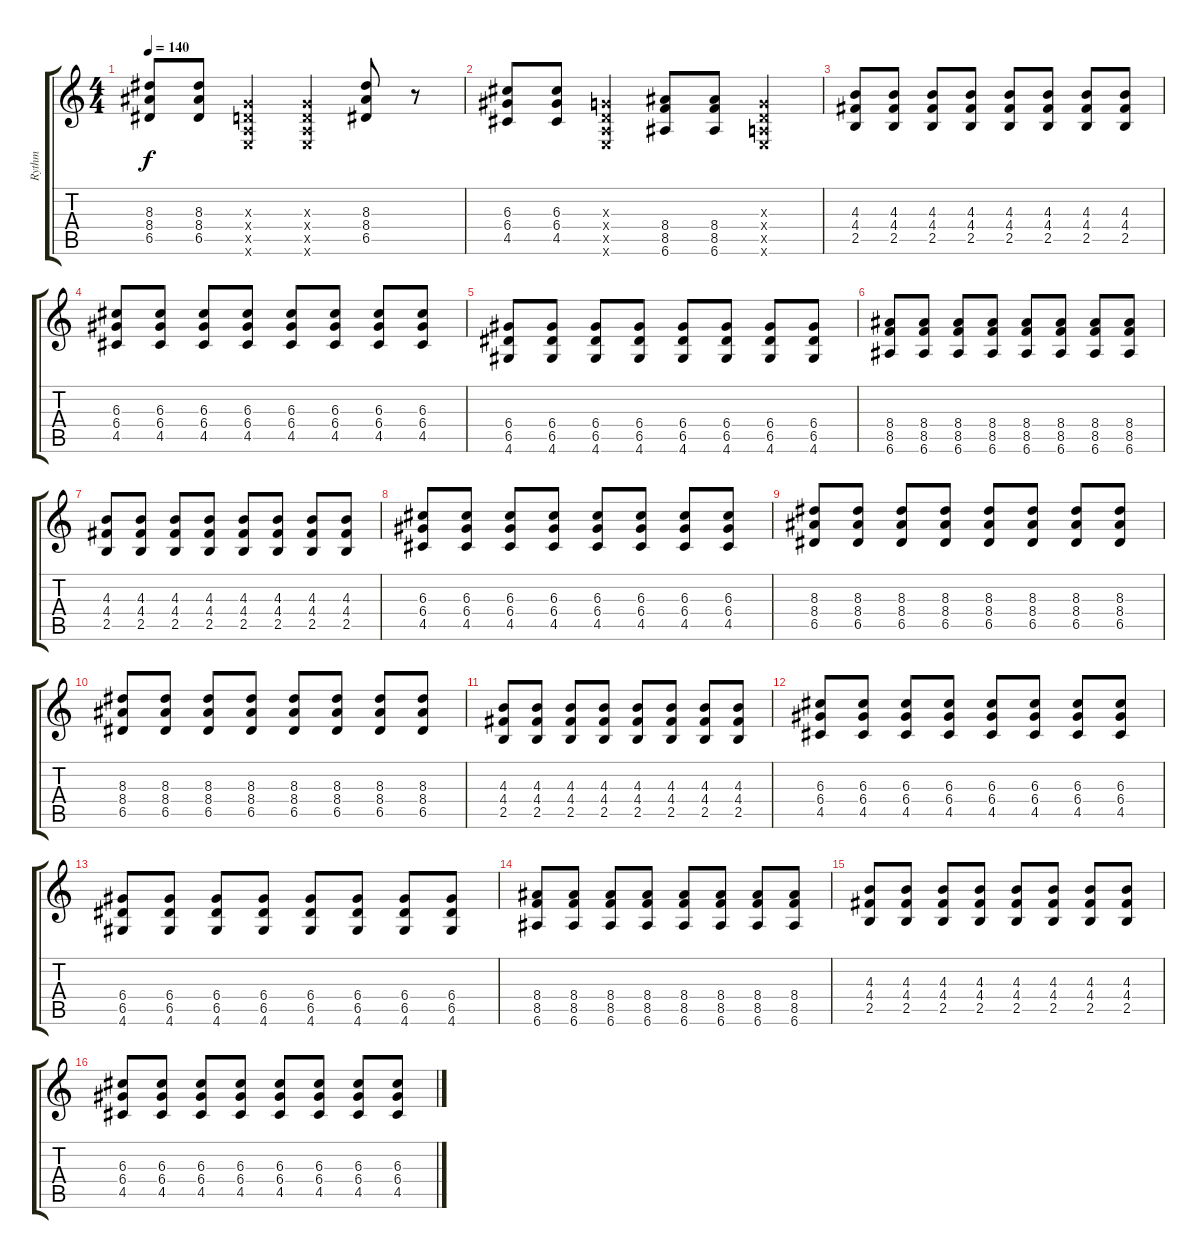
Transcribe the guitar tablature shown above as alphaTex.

\track ("Rythm" "Rythm") {instrument distortionguitar}
\staff {score tabs}
\tuning (E4 B3 G3 D3 A2 E2) {hide}
\ts (4 4)
\tempo 140
\clef g2
\ks c
(8.3 8.4 6.5).8{dy f} (8.3 8.4 6.5).8 (0.3{x} 0.4{x} 0.5{x} 0.6{x}).4 (0.3{x} 0.4{x} 0.5{x} 0.6{x}).4 (8.3 8.4 6.5).8 r.8 |
(6.3 6.4 4.5).8 (6.3 6.4 4.5).8 (0.3{x} 0.4{x} 0.5{x} 0.6{x}).4 (8.4 8.5 6.6).8 (8.4 8.5 6.6).8 (0.3{x} 0.4{x} 0.5{x} 0.6{x}).4 |
(4.3 4.4 2.5).8 (4.3 4.4 2.5).8 (4.3 4.4 2.5).8 (4.3 4.4 2.5).8 (4.3 4.4 2.5).8 (4.3 4.4 2.5).8 (4.3 4.4 2.5).8 (4.3 4.4 2.5).8 |
(6.3 6.4 4.5).8 (6.3 6.4 4.5).8 (6.3 6.4 4.5).8 (6.3 6.4 4.5).8 (6.3 6.4 4.5).8 (6.3 6.4 4.5).8 (6.3 6.4 4.5).8 (6.3 6.4 4.5).8 |
(6.4 6.5 4.6).8 (6.4 6.5 4.6).8 (6.4 6.5 4.6).8 (6.4 6.5 4.6).8 (6.4 6.5 4.6).8 (6.4 6.5 4.6).8 (6.4 6.5 4.6).8 (6.4 6.5 4.6).8 |
(8.4 8.5 6.6).8 (8.4 8.5 6.6).8 (8.4 8.5 6.6).8 (8.4 8.5 6.6).8 (8.4 8.5 6.6).8 (8.4 8.5 6.6).8 (8.4 8.5 6.6).8 (8.4 8.5 6.6).8 |
(4.3 4.4 2.5).8 (4.3 4.4 2.5).8 (4.3 4.4 2.5).8 (4.3 4.4 2.5).8 (4.3 4.4 2.5).8 (4.3 4.4 2.5).8 (4.3 4.4 2.5).8 (4.3 4.4 2.5).8 |
(6.3 6.4 4.5).8 (6.3 6.4 4.5).8 (6.3 6.4 4.5).8 (6.3 6.4 4.5).8 (6.3 6.4 4.5).8 (6.3 6.4 4.5).8 (6.3 6.4 4.5).8 (6.3 6.4 4.5).8 |
(8.3 8.4 6.5).8 (8.3 8.4 6.5).8 (8.3 8.4 6.5).8 (8.3 8.4 6.5).8 (8.3 8.4 6.5).8 (8.3 8.4 6.5).8 (8.3 8.4 6.5).8 (8.3 8.4 6.5).8 |
(8.3 8.4 6.5).8 (8.3 8.4 6.5).8 (8.3 8.4 6.5).8 (8.3 8.4 6.5).8 (8.3 8.4 6.5).8 (8.3 8.4 6.5).8 (8.3 8.4 6.5).8 (8.3 8.4 6.5).8 |
(4.3 4.4 2.5).8 (4.3 4.4 2.5).8 (4.3 4.4 2.5).8 (4.3 4.4 2.5).8 (4.3 4.4 2.5).8 (4.3 4.4 2.5).8 (4.3 4.4 2.5).8 (4.3 4.4 2.5).8 |
(6.3 6.4 4.5).8 (6.3 6.4 4.5).8 (6.3 6.4 4.5).8 (6.3 6.4 4.5).8 (6.3 6.4 4.5).8 (6.3 6.4 4.5).8 (6.3 6.4 4.5).8 (6.3 6.4 4.5).8 |
(6.4 6.5 4.6).8 (6.4 6.5 4.6).8 (6.4 6.5 4.6).8 (6.4 6.5 4.6).8 (6.4 6.5 4.6).8 (6.4 6.5 4.6).8 (6.4 6.5 4.6).8 (6.4 6.5 4.6).8 |
(8.4 8.5 6.6).8 (8.4 8.5 6.6).8 (8.4 8.5 6.6).8 (8.4 8.5 6.6).8 (8.4 8.5 6.6).8 (8.4 8.5 6.6).8 (8.4 8.5 6.6).8 (8.4 8.5 6.6).8 |
(4.3 4.4 2.5).8 (4.3 4.4 2.5).8 (4.3 4.4 2.5).8 (4.3 4.4 2.5).8 (4.3 4.4 2.5).8 (4.3 4.4 2.5).8 (4.3 4.4 2.5).8 (4.3 4.4 2.5).8 |
(6.3 6.4 4.5).8 (6.3 6.4 4.5).8 (6.3 6.4 4.5).8 (6.3 6.4 4.5).8 (6.3 6.4 4.5).8 (6.3 6.4 4.5).8 (6.3 6.4 4.5).8 (6.3 6.4 4.5).8
